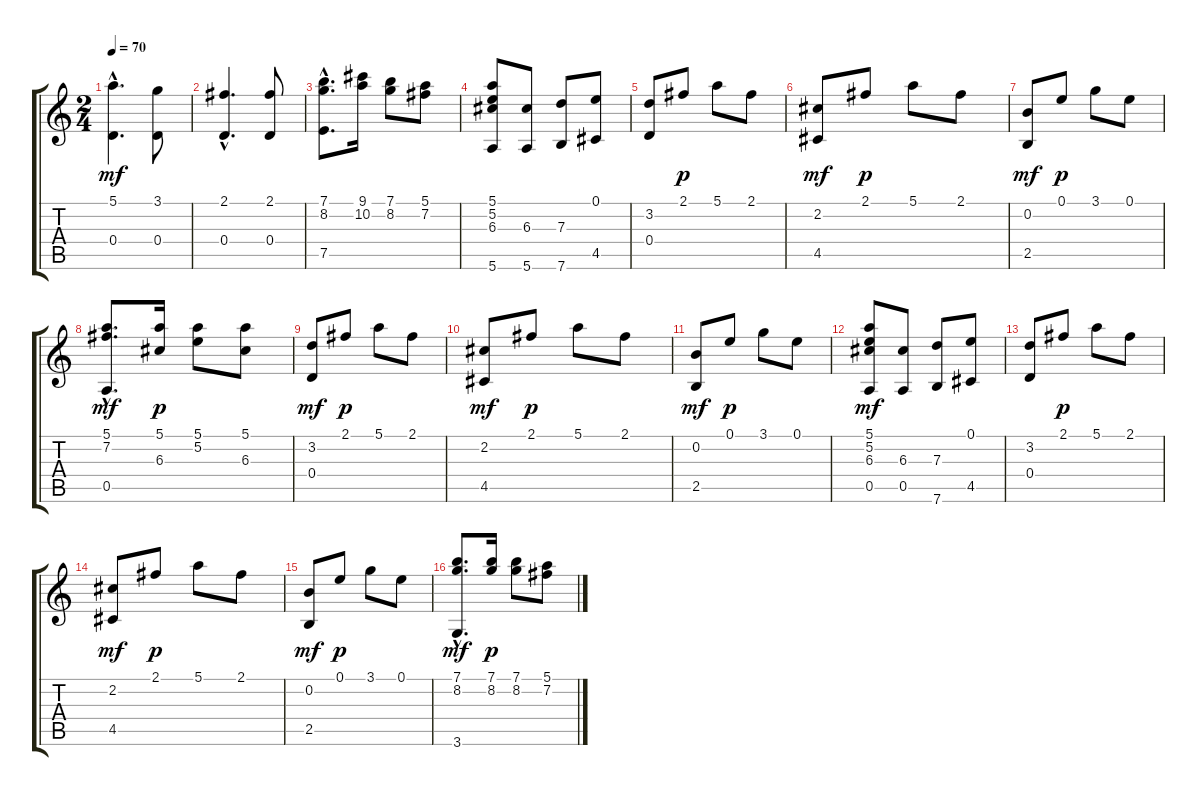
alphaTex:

\track "" {instrument acousticguitarnylon}
\staff {score tabs}
\tuning (E4 B3 G3 D3 A2 E2) {hide}
\ts (2 4)
\tempo 70
\clef g2
\ks c
(5.1{hac} 0.4{hac}).4{d dy mf} (3.1 0.4).8 |
(2.1{hac} 0.4{hac}).4{d} (2.1 0.4).8 |
(7.1{hac} 8.2{hac} 7.5).8{d} (9.1 10.2).16 (7.1 8.2).8 (5.1 7.2).8 |
(5.1 5.2 6.3 5.6).8 (6.3 5.6).8 (7.3 7.6).8 (0.1 4.5).8 |
(3.2 0.4).8 2.1.8{dy p} 5.1.8 2.1.8 |
(2.2 4.5).8{dy mf} 2.1.8{dy p} 5.1.8 2.1.8 |
(0.2 2.5).8{dy mf} 0.1.8{dy p} 3.1.8 0.1.8 |
(5.1{hac} 7.2{hac} 0.5).8{d dy mf} (5.1 6.3).16{dy p} (5.1 5.2).8 (5.1 6.3).8 |
(3.2 0.4).8{dy mf} 2.1.8{dy p} 5.1.8 2.1.8 |
(2.2 4.5).8{dy mf} 2.1.8{dy p} 5.1.8 2.1.8 |
(0.2 2.5).8{dy mf} 0.1.8{dy p} 3.1.8 0.1.8 |
(5.1 5.2 6.3 0.5).8{dy mf} (6.3 0.5).8 (7.3 7.6).8 (0.1 4.5).8 |
(3.2 0.4).8 2.1.8{dy p} 5.1.8 2.1.8 |
(2.2 4.5).8{dy mf} 2.1.8{dy p} 5.1.8 2.1.8 |
(0.2 2.5).8{dy mf} 0.1.8{dy p} 3.1.8 0.1.8 |
(7.1{hac} 8.2{hac} 3.6).8{d dy mf} (7.1 8.2).16{dy p} (7.1 8.2).8 (5.1 7.2).8
